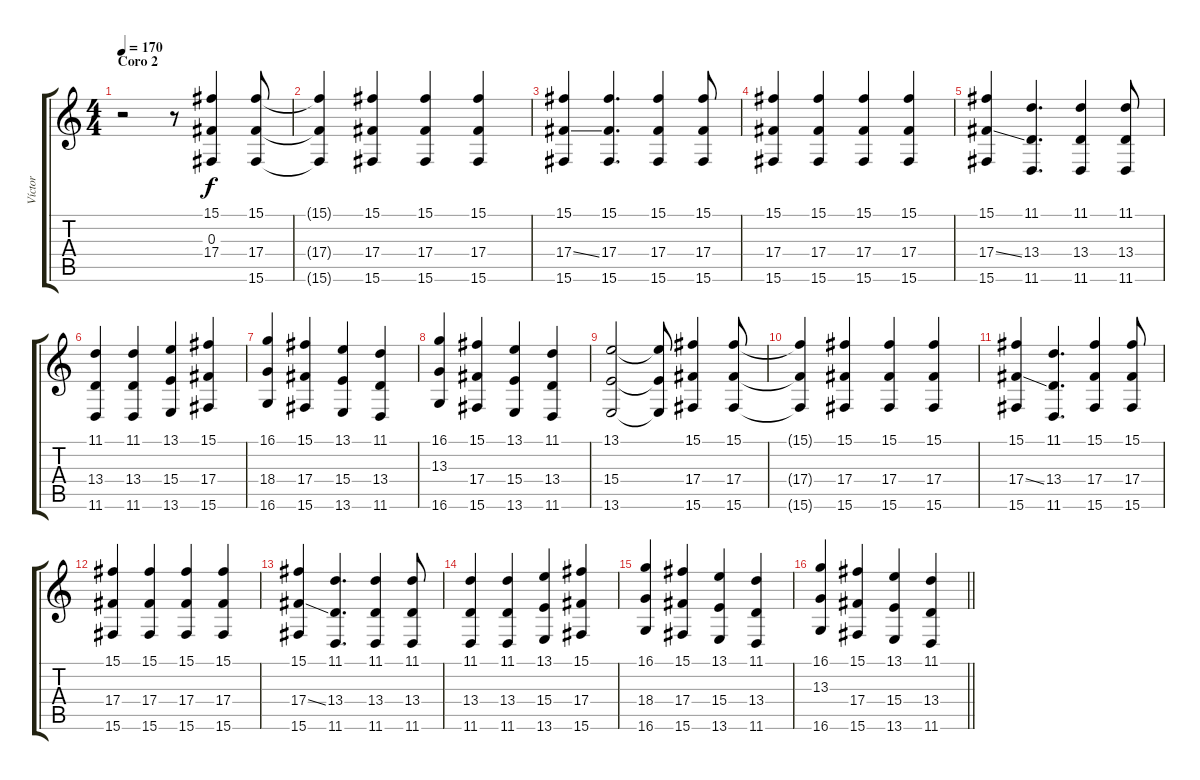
\track ("Víctor" "Víctor") {mute instrument lead2sawtooth}
\staff {score tabs}
\tuning (Eb4 Bb3 Gb3 Db3 Ab2 Eb2) {hide}
\ts (4 4)
\section ("" "Coro 2")
\tempo 170
\clef g2
\ks c
r.2{dy f} r.8 (15.1 0.3 17.4).4 (15.1 17.4 15.6).8 |
(15.1{t} 17.4{t} 15.6{t}).4 (15.1 17.4 15.6).4 (15.1 17.4 15.6).4 (15.1 17.4 15.6).4 |
(15.1 17.4{ss} 15.6).4 (15.1 17.4 15.6).4{d} (15.1 17.4 15.6).4 (15.1 17.4 15.6).8 |
(15.1 17.4 15.6).4 (15.1 17.4 15.6).4 (15.1 17.4 15.6).4 (15.1 17.4 15.6).4 |
(15.1 17.4{ss} 15.6).4 (11.1 13.4 11.6).4{d} (11.1 13.4 11.6).4 (11.1 13.4 11.6).8 |
(11.1 13.4 11.6).4 (11.1 13.4 11.6).4 (13.1 15.4 13.6).4 (15.1 17.4 15.6).4 |
(16.1 18.4 16.6).4 (15.1 17.4 15.6).4 (13.1 15.4 13.6).4 (11.1 13.4 11.6).4 |
(16.1 13.3 16.6).4 (15.1 17.4 15.6).4 (13.1 15.4 13.6).4 (11.1 13.4 11.6).4 |
(13.1 15.4 13.6).2 (13.1{t} 15.4{t} 13.6{t}).8 (15.1 17.4 15.6).4 (15.1 17.4 15.6).8 |
(15.1{t} 17.4{t} 15.6{t}).4 (15.1 17.4 15.6).4 (15.1 17.4 15.6).4 (15.1 17.4 15.6).4 |
(15.1 17.4{ss} 15.6).4 (11.1 13.4 11.6).4{d} (15.1 17.4 15.6).4 (15.1 17.4 15.6).8 |
(15.1 17.4 15.6).4 (15.1 17.4 15.6).4 (15.1 17.4 15.6).4 (15.1 17.4 15.6).4 |
(15.1 17.4{ss} 15.6).4 (11.1 13.4 11.6).4{d} (11.1 13.4 11.6).4 (11.1 13.4 11.6).8 |
(11.1 13.4 11.6).4 (11.1 13.4 11.6).4 (13.1 15.4 13.6).4 (15.1 17.4 15.6).4 |
(16.1 18.4 16.6).4 (15.1 17.4 15.6).4 (13.1 15.4 13.6).4 (11.1 13.4 11.6).4 |
\barLineRight lightlight
(16.1 13.3 16.6).4 (15.1 17.4 15.6).4 (13.1 15.4 13.6).4 (11.1 13.4 11.6).4
